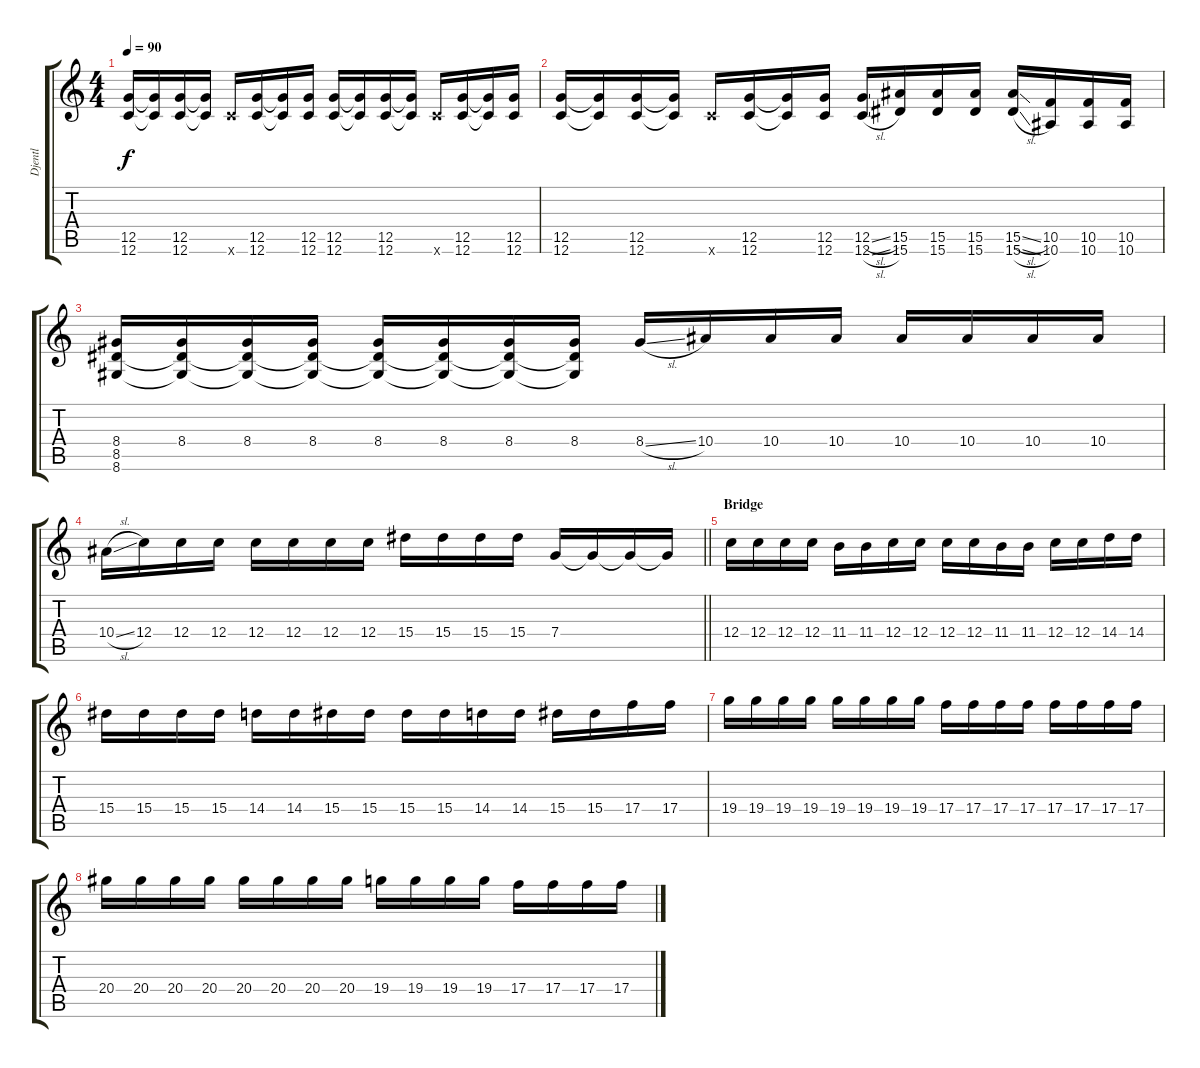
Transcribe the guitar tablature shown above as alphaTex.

\track ("Djentl" "Djentl") {instrument overdrivenguitar}
\staff {score tabs}
\tuning (D4 A3 F3 C3 G2 C2) {hide}
\ts (4 4)
\tempo 90
\clef g2
\ks c
(12.5 12.6).16{dy f} (12.5{t} 12.6{t}).16 (12.5 12.6).16 (12.5{t} 12.6{t}).16 12.6{x}.16 (12.5 12.6).16 (12.5{t} 12.6{t}).16 (12.5 12.6).16 (12.5 12.6).16 (12.5{t} 12.6{t}).16 (12.5 12.6).16 (12.5{t} 12.6{t}).16 12.6{x}.16 (12.5 12.6).16 (12.5{t} 12.6{t}).16 (12.5 12.6).16 |
(12.5 12.6).16 (12.5{t} 12.6{t}).16 (12.5 12.6).16 (12.5{t} 12.6{t}).16 12.6{x}.16 (12.5 12.6).16 (12.5{t} 12.6{t}).16 (12.5 12.6).16 (12.5{sl} 12.6{sl}).16 (15.5 15.6).16 (15.5 15.6).16 (15.5 15.6).16 (15.5{sl} 15.6{sl}).16 (10.5 10.6).16 (10.5 10.6).16 (10.5 10.6).16 |
(8.4 8.5 8.6).16 (8.4 8.5{t} 8.6{t}).16 (8.4 8.5{t} 8.6{t}).16 (8.4 8.5{t} 8.6{t}).16 (8.4 8.5{t} 8.6{t}).16 (8.4 8.5{t} 8.6{t}).16 (8.4 8.5{t} 8.6{t}).16 (8.4 8.5{t} 8.6{t}).16 8.4{sl}.16 10.4.16 10.4.16 10.4.16 10.4.16 10.4.16 10.4.16 10.4.16 |
\barLineRight lightlight
10.4{sl}.16 12.4.16 12.4.16 12.4.16 12.4.16 12.4.16 12.4.16 12.4.16 15.4.16 15.4.16 15.4.16 15.4.16 7.4.16 7.4{t}.16 7.4{t}.16 7.4{t}.16 |
\section ("" "Bridge")
12.4.16 12.4.16 12.4.16 12.4.16 11.4.16 11.4.16 12.4.16 12.4.16 12.4.16 12.4.16 11.4.16 11.4.16 12.4.16 12.4.16 14.4.16 14.4.16 |
15.4.16 15.4.16 15.4.16 15.4.16 14.4.16 14.4.16 15.4.16 15.4.16 15.4.16 15.4.16 14.4.16 14.4.16 15.4.16 15.4.16 17.4.16 17.4.16 |
19.4.16 19.4.16 19.4.16 19.4.16 19.4.16 19.4.16 19.4.16 19.4.16 17.4.16 17.4.16 17.4.16 17.4.16 17.4.16 17.4.16 17.4.16 17.4.16 |
20.4.16 20.4.16 20.4.16 20.4.16 20.4.16 20.4.16 20.4.16 20.4.16 19.4.16 19.4.16 19.4.16 19.4.16 17.4.16 17.4.16 17.4.16 17.4.16
